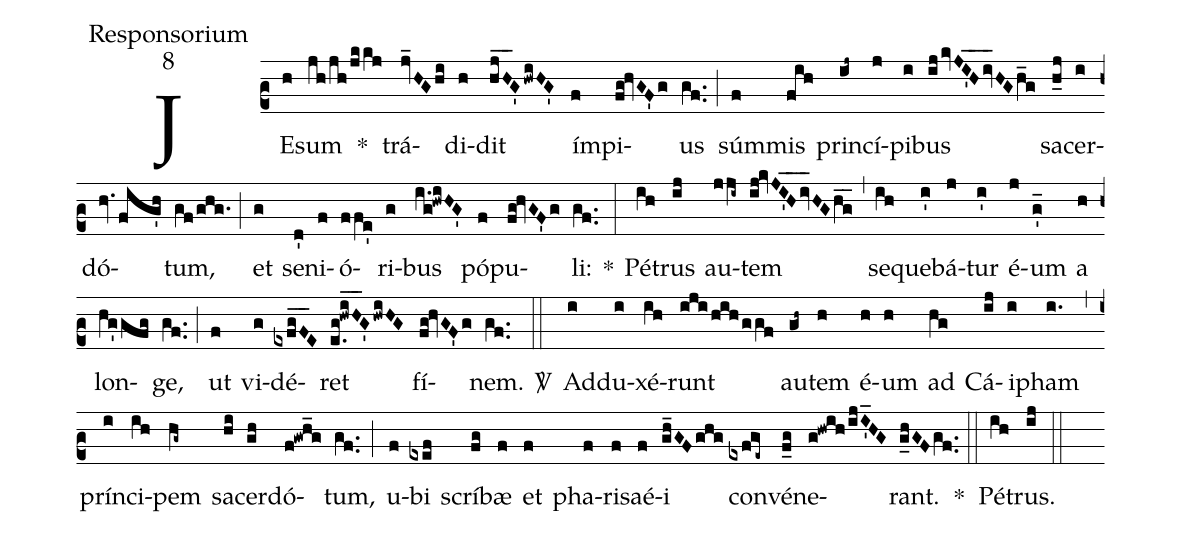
office-part:Responsorium;
mode:8;
%%
(c2) JE(h)sum(jh/jh/jkkj) *() trá(jv_HGhi)di(h)dit(hjH__G'/hwiHG') ím(f)pi(fg!hvGF'g)us(gf..) (;) súm(f)mis(fih) prin(ij~)cí(j)pi(i)bus(ij/kvJI'_H_/iv_HGh_g) sa(h_j)cer(i)dó(hv./fig'h)tum,(gf/ghg.) (;) et(g) se(d')ni(f)ó(ffe')ri(g)bus(i.g!hwiHG') pó(f)pu(fg!hvGF'g)li:(gf..) *(:) Pé(ih)trus(ij) au(jji~)tem(ij!kvJI'_H_/iv_HG/h_g_) (,) se(ih)que(i')bá(j)tur(i') é(j)um(g'_) a(h) lon(hg'gfg)ge,(gf..) (;) ut(f) vi(g)dé(exfgF__E)ret(e.g!hwi_H_G'/hwiHG) fí(fg!hvGF'g)nem.(gf..) <sp>V/</sp>(::) Ad(i)du(i)xé(ih)runt(iji/hih/ggf) au(gh~)tem(h) é(h)um(h) ad(hg) Cá(ij)i(i)pham(i.) (,) prín(i)ci(ih)pem(hg~) sa(hi)cer(gh)dó(f!gwh_g)tum,(gf..) (;) u(f)bi(exef) scrí(fg)bæ(f) et(f) pha(f)ri(f)saé(f)i(gh_GF/ghg) con(exfge~)vé(f_g)ne(g!hwih/ijI'_HG)rant.(g_hGF/gf..) *(::) Pé(ih)trus.(ij) (::)
